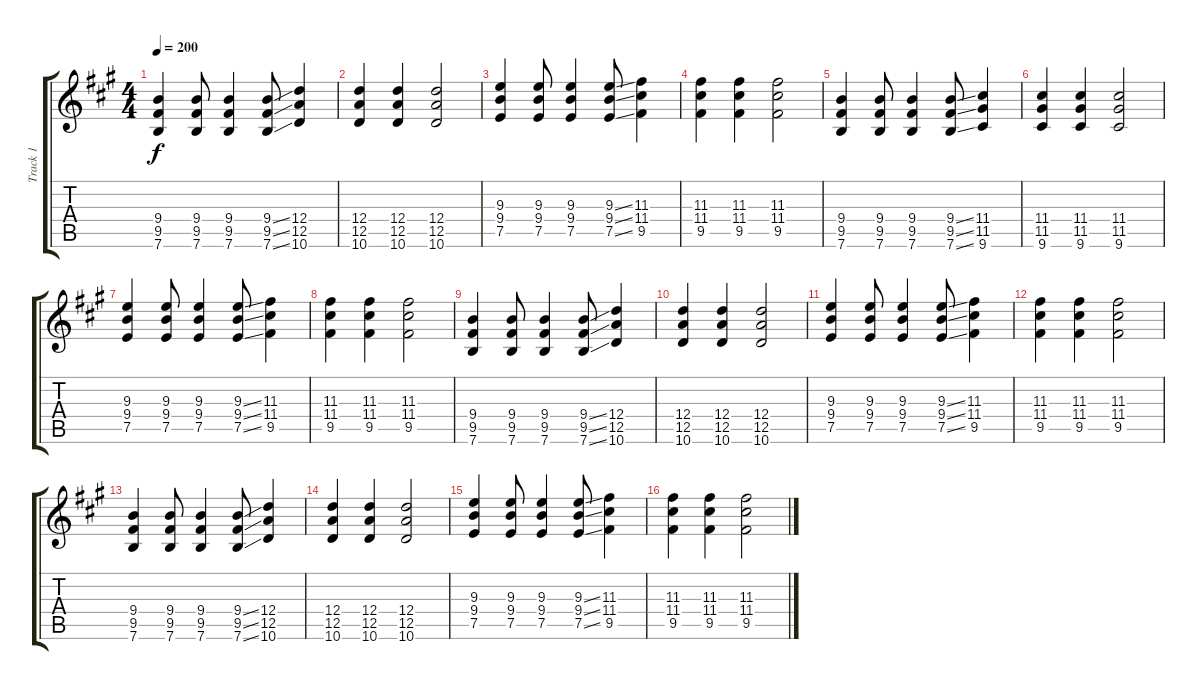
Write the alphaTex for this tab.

\track ("Track 1" "Track 1") {instrument distortionguitar}
\staff {score tabs}
\tuning (E4 B3 G3 D3 A2 E2) {hide}
\ts (4 4)
\tempo 200
\clef g2
\ks a
(9.4 9.5 7.6).4{dy f} (9.4 9.5 7.6).8 (9.4 9.5 7.6).4 (9.4{ss} 9.5{ss} 7.6{ss}).8 (12.4 12.5 10.6).4 |
(12.4 12.5 10.6).4 (12.4 12.5 10.6).4 (12.4 12.5 10.6).2 |
(9.3 9.4 7.5).4 (9.3 9.4 7.5).8 (9.3 9.4 7.5).4 (9.3{ss} 9.4{ss} 7.5{ss}).8 (11.3 11.4 9.5).4 |
(11.3 11.4 9.5).4 (11.3 11.4 9.5).4 (11.3 11.4 9.5).2 |
(9.4 9.5 7.6).4 (9.4 9.5 7.6).8 (9.4 9.5 7.6).4 (9.4{ss} 9.5{ss} 7.6{ss}).8 (11.4 11.5 9.6).4 |
(11.4 11.5 9.6).4 (11.4 11.5 9.6).4 (11.4 11.5 9.6).2 |
(9.3 9.4 7.5).4 (9.3 9.4 7.5).8 (9.3 9.4 7.5).4 (9.3{ss} 9.4{ss} 7.5{ss}).8 (11.3 11.4 9.5).4 |
(11.3 11.4 9.5).4 (11.3 11.4 9.5).4 (11.3 11.4 9.5).2 |
(9.4 9.5 7.6).4 (9.4 9.5 7.6).8 (9.4 9.5 7.6).4 (9.4{ss} 9.5{ss} 7.6{ss}).8 (12.4 12.5 10.6).4 |
(12.4 12.5 10.6).4 (12.4 12.5 10.6).4 (12.4 12.5 10.6).2 |
(9.3 9.4 7.5).4 (9.3 9.4 7.5).8 (9.3 9.4 7.5).4 (9.3{ss} 9.4{ss} 7.5{ss}).8 (11.3 11.4 9.5).4 |
(11.3 11.4 9.5).4 (11.3 11.4 9.5).4 (11.3 11.4 9.5).2 |
(9.4 9.5 7.6).4 (9.4 9.5 7.6).8 (9.4 9.5 7.6).4 (9.4{ss} 9.5{ss} 7.6{ss}).8 (12.4 12.5 10.6).4 |
(12.4 12.5 10.6).4 (12.4 12.5 10.6).4 (12.4 12.5 10.6).2 |
(9.3 9.4 7.5).4 (9.3 9.4 7.5).8 (9.3 9.4 7.5).4 (9.3{ss} 9.4{ss} 7.5{ss}).8 (11.3 11.4 9.5).4 |
(11.3 11.4 9.5).4 (11.3 11.4 9.5).4 (11.3 11.4 9.5).2
